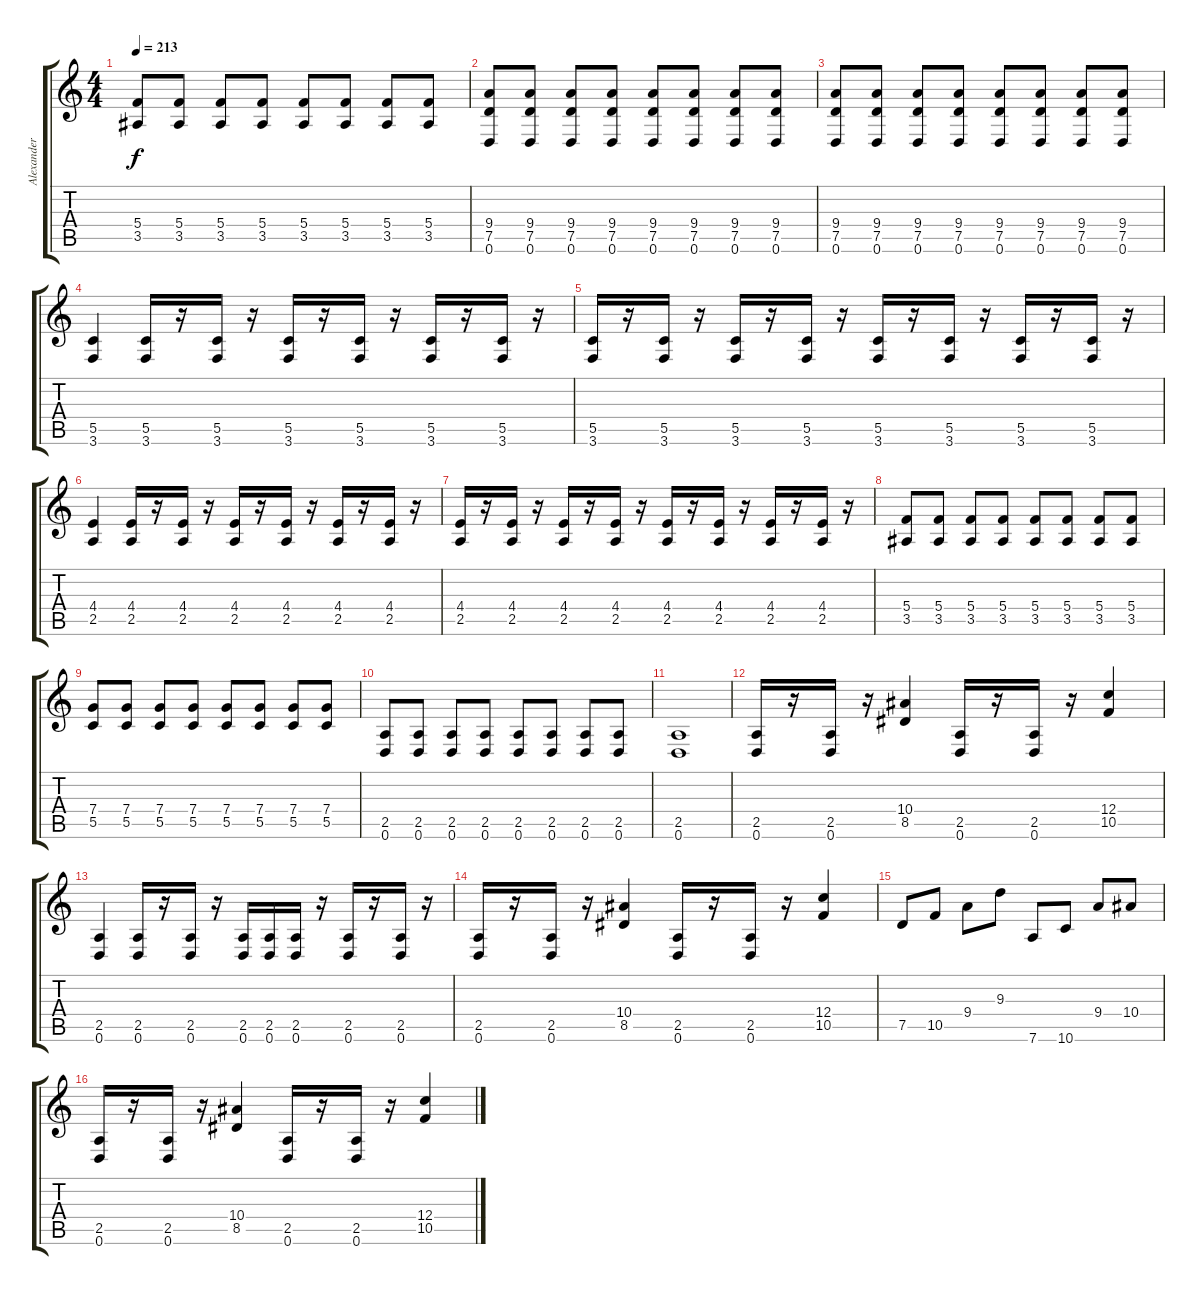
\track ("Alexander Kuoppala" "Alexander ") {instrument overdrivenguitar}
\staff {score tabs}
\tuning (D4 A3 F3 C3 G2 D2) {hide}
\ts (4 4)
\tempo 213
\clef g2
\ks c
(5.4 3.5).8{dy f} (5.4 3.5).8 (5.4 3.5).8 (5.4 3.5).8 (5.4 3.5).8 (5.4 3.5).8 (5.4 3.5).8 (5.4 3.5).8 |
(9.4 7.5 0.6).8 (9.4 7.5 0.6).8 (9.4 7.5 0.6).8 (9.4 7.5 0.6).8 (9.4 7.5 0.6).8 (9.4 7.5 0.6).8 (9.4 7.5 0.6).8 (9.4 7.5 0.6).8 |
(9.4 7.5 0.6).8 (9.4 7.5 0.6).8 (9.4 7.5 0.6).8 (9.4 7.5 0.6).8 (9.4 7.5 0.6).8 (9.4 7.5 0.6).8 (9.4 7.5 0.6).8 (9.4 7.5 0.6).8 |
(5.5 3.6).4 (5.5 3.6).16 r.16 (5.5 3.6).16 r.16 (5.5 3.6).16 r.16 (5.5 3.6).16 r.16 (5.5 3.6).16 r.16 (5.5 3.6).16 r.16 |
(5.5 3.6).16 r.16 (5.5 3.6).16 r.16 (5.5 3.6).16 r.16 (5.5 3.6).16 r.16 (5.5 3.6).16 r.16 (5.5 3.6).16 r.16 (5.5 3.6).16 r.16 (5.5 3.6).16 r.16 |
(4.4 2.5).4 (4.4 2.5).16 r.16 (4.4 2.5).16 r.16 (4.4 2.5).16 r.16 (4.4 2.5).16 r.16 (4.4 2.5).16 r.16 (4.4 2.5).16 r.16 |
(4.4 2.5).16 r.16 (4.4 2.5).16 r.16 (4.4 2.5).16 r.16 (4.4 2.5).16 r.16 (4.4 2.5).16 r.16 (4.4 2.5).16 r.16 (4.4 2.5).16 r.16 (4.4 2.5).16 r.16 |
(5.4 3.5).8 (5.4 3.5).8 (5.4 3.5).8 (5.4 3.5).8 (5.4 3.5).8 (5.4 3.5).8 (5.4 3.5).8 (5.4 3.5).8 |
(7.4 5.5).8 (7.4 5.5).8 (7.4 5.5).8 (7.4 5.5).8 (7.4 5.5).8 (7.4 5.5).8 (7.4 5.5).8 (7.4 5.5).8 |
(2.5 0.6).8 (2.5 0.6).8 (2.5 0.6).8 (2.5 0.6).8 (2.5 0.6).8 (2.5 0.6).8 (2.5 0.6).8 (2.5 0.6).8 |
(2.5 0.6).1 |
(2.5 0.6).16 r.16 (2.5 0.6).16 r.16 (10.4 8.5).4 (2.5 0.6).16 r.16 (2.5 0.6).16 r.16 (12.4 10.5).4 |
(2.5 0.6).4 (2.5 0.6).16 r.16 (2.5 0.6).16 r.16 (2.5 0.6).16 (2.5 0.6).16 (2.5 0.6).16 r.16 (2.5 0.6).16 r.16 (2.5 0.6).16 r.16 |
(2.5 0.6).16 r.16 (2.5 0.6).16 r.16 (10.4 8.5).4 (2.5 0.6).16 r.16 (2.5 0.6).16 r.16 (12.4 10.5).4 |
7.5.8 10.5.8 9.4.8 9.3.8 7.6.8 10.6.8 9.4.8 10.4.8 |
(2.5 0.6).16 r.16 (2.5 0.6).16 r.16 (10.4 8.5).4 (2.5 0.6).16 r.16 (2.5 0.6).16 r.16 (12.4 10.5).4
